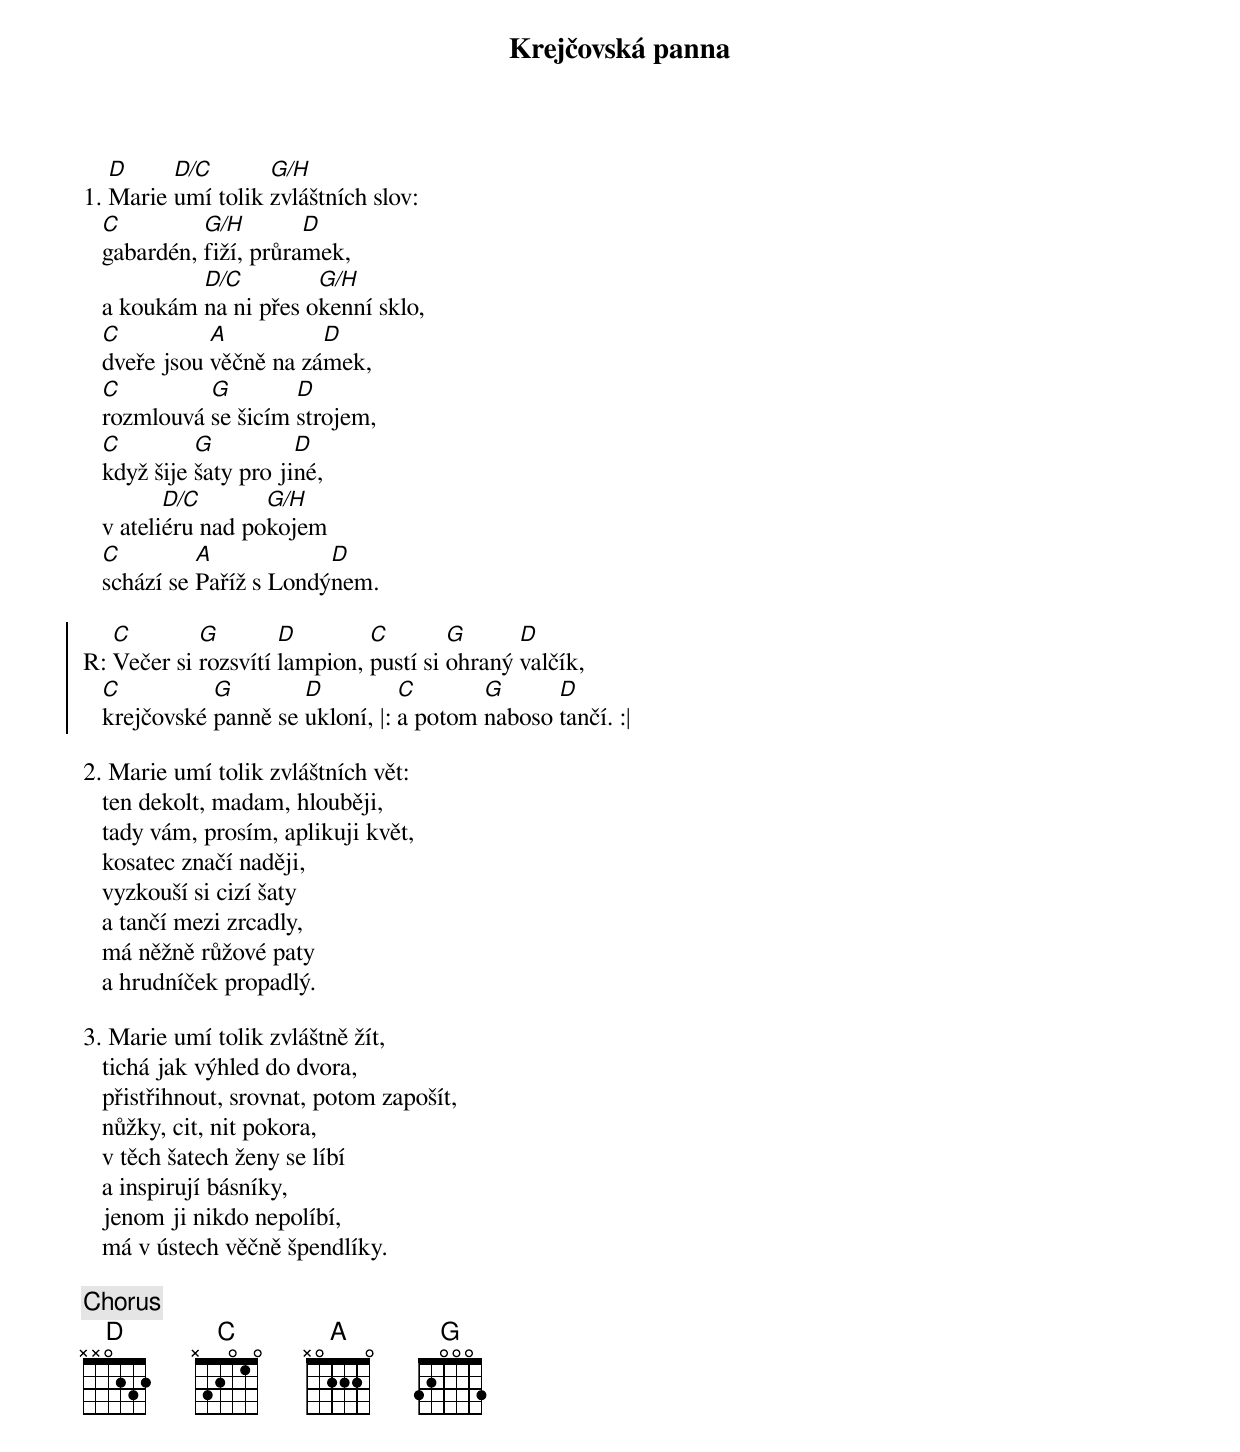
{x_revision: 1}
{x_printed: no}

{artist Bokomara}
{source https://pisnicky-akordy.cz/bokomara/krejcovska-panna}

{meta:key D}
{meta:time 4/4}

{title: Krejčovská panna}

{start_of_verse}
1. [D]Marie [D/C]umí tolik [G/H]zvláštních slov:
   [C]gabardén, [G/H]fiží, průra[D]mek,
   a koukám [D/C]na ni přes o[G/H]kenní sklo,
   [C]dveře jsou [A]věčně na zá[D]mek,
   [C]rozmlouvá [G]se šicím [D]strojem,
   [C]když šije [G]šaty pro ji[D]né,
   v ateli[D/C]éru nad po[G/H]kojem
   [C]schází se [A]Paříž s Londý[D]nem.
{end_of_verse}

{soc}
R: [C]Večer si [G]rozsvítí [D]lampion, [C]pustí si [G]ohraný [D]valčík,
   [C]krejčovské [G]panně se [D]ukloní, |: [C]a potom [G]naboso [D]tančí. :|
{eoc}

{start_of_verse}
2. Marie umí tolik zvláštních vět:
   ten dekolt, madam, hlouběji,
   tady vám, prosím, aplikuji květ,
   kosatec značí naději,
   vyzkouší si cizí šaty
   a tančí mezi zrcadly,
   má něžně růžové paty
   a hrudníček propadlý.
{end_of_verse}

{start_of_verse}
3. Marie umí tolik zvláštně žít,
   tichá jak výhled do dvora,
   přistřihnout, srovnat, potom zapošít,
   nůžky, cit, nit pokora,
   v těch šatech ženy se líbí
   a inspirují básníky,
   jenom ji nikdo nepolíbí,
   má v ústech věčně špendlíky.
{end_of_verse}

{chorus}
